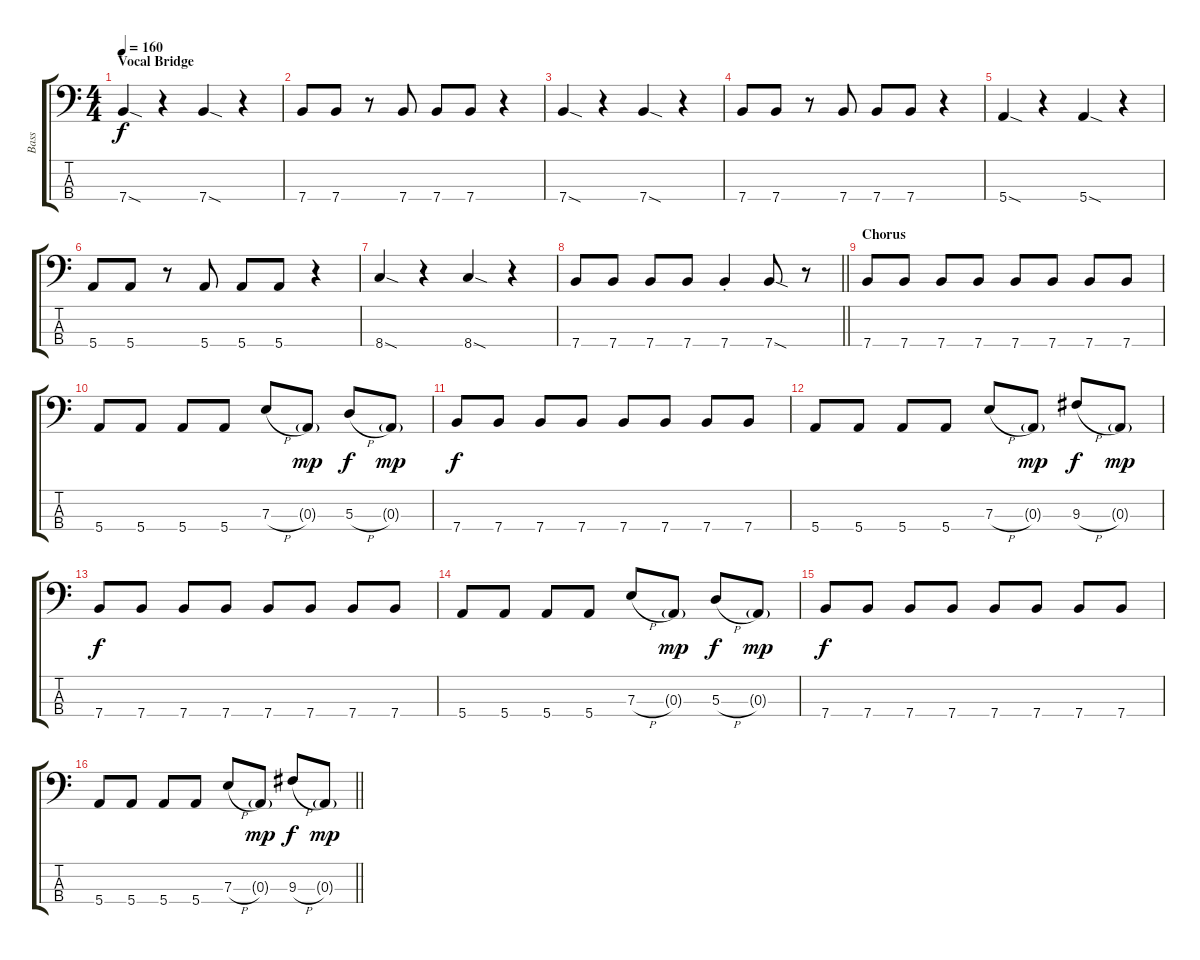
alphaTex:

\track ("Bass" "Bass") {instrument electricbassfinger}
\staff {score tabs}
\tuning (G2 D2 A1 E1) {hide}
\ts (4 4)
\section ("" "Vocal Bridge")
\tempo 160
\clef f4
\ks aminor
7.4{sod}.4{dy f} r.4 7.4{sod}.4 r.4 |
7.4.8 7.4.8 r.8 7.4.8 7.4.8 7.4.8 r.4 |
7.4{sod}.4 r.4 7.4{sod}.4 r.4 |
7.4.8 7.4.8 r.8 7.4.8 7.4.8 7.4.8 r.4 |
5.4{sod}.4 r.4 5.4{sod}.4 r.4 |
5.4.8 5.4.8 r.8 5.4.8 5.4.8 5.4.8 r.4 |
8.4{sod}.4 r.4 8.4{sod}.4 r.4 |
\barLineRight lightlight
7.4.8 7.4.8 7.4.8 7.4.8 7.4{st}.4 7.4{sod}.8 r.8 |
\section ("" "Chorus")
7.4.8 7.4.8 7.4.8 7.4.8 7.4.8 7.4.8 7.4.8 7.4.8 |
5.4.8 5.4.8 5.4.8 5.4.8 7.3{h}.8 0.3{g}.8{dy mp} 5.3{h}.8{dy f} 0.3{g}.8{dy mp} |
7.4.8{dy f} 7.4.8 7.4.8 7.4.8 7.4.8 7.4.8 7.4.8 7.4.8 |
5.4.8 5.4.8 5.4.8 5.4.8 7.3{h}.8 0.3{g}.8{dy mp} 9.3{h}.8{dy f} 0.3{g}.8{dy mp} |
7.4.8{dy f} 7.4.8 7.4.8 7.4.8 7.4.8 7.4.8 7.4.8 7.4.8 |
5.4.8 5.4.8 5.4.8 5.4.8 7.3{h}.8 0.3{g}.8{dy mp} 5.3{h}.8{dy f} 0.3{g}.8{dy mp} |
7.4.8{dy f} 7.4.8 7.4.8 7.4.8 7.4.8 7.4.8 7.4.8 7.4.8 |
\barLineRight lightlight
5.4.8 5.4.8 5.4.8 5.4.8 7.3{h}.8 0.3{g}.8{dy mp} 9.3{h}.8{dy f} 0.3{g}.8{dy mp}
